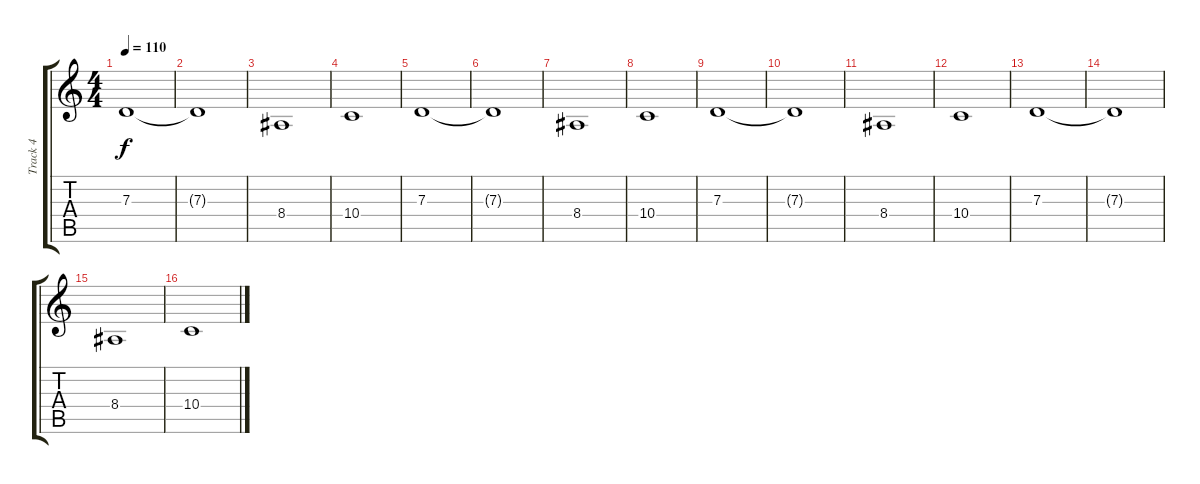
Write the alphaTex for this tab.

\track ("Track 4" "Track 4") {instrument stringensemble2}
\staff {score tabs}
\tuning (E4 B3 G3 D3 A2 E2) {hide}
\ts (4 4)
\tempo 110
\clef g2
\ks c
7.3.1{dy f} |
7.3{t}.1 |
8.4.1 |
10.4.1 |
7.3.1 |
7.3{t}.1 |
8.4.1 |
10.4.1 |
7.3.1{volume 11} |
7.3{t}.1 |
8.4.1 |
10.4.1 |
7.3.1 |
7.3{t}.1 |
8.4.1 |
10.4.1
